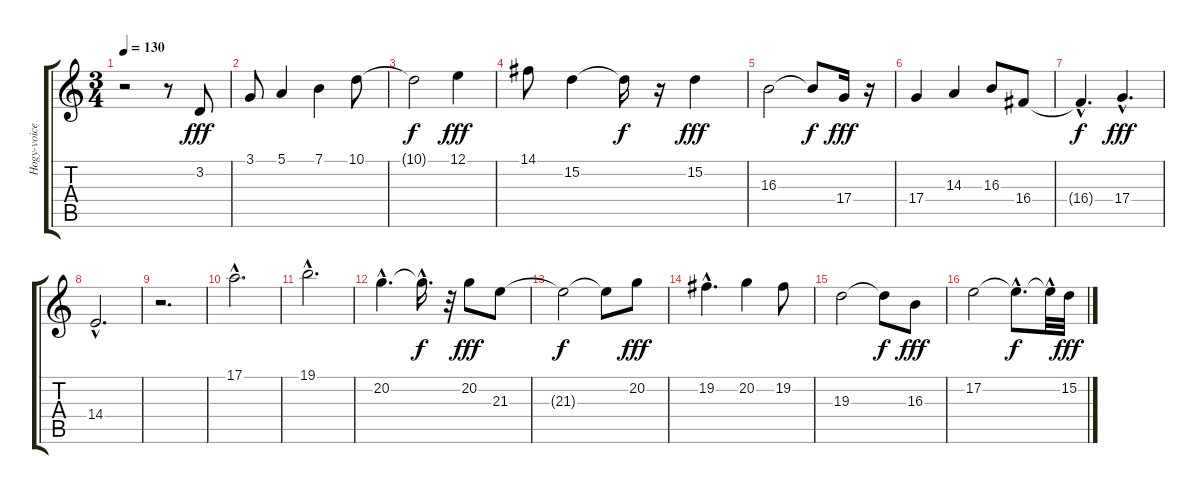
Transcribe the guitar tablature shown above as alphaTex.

\track ("Hogy-voice" "Hogy-voice") {instrument flute}
\staff {score tabs}
\tuning (E4 B3 G3 D3 A2 E2) {hide}
\ts (3 4)
\tempo 130
\clef g2
\ks c
r.2{dy f} r.8 3.2.8{dy fff} |
3.1.8 5.1.4 7.1.4 10.1.8 |
10.1{t}.2{dy f} 12.1.4{dy fff} |
14.1.8 15.2.4 15.2{t}.16{dy f} r.16 15.2.4{dy fff} |
16.3.2 16.3{t}.8{dy f} 17.4.16{dy fff} r.16 |
17.4.4 14.3.4 16.3.8 16.4.8 |
16.4{hac t}.4{d dy f} 17.4{hac}.4{d dy fff} |
14.4{hac}.2{d} |
r.2{d} |
17.1{hac}.2{d} |
19.1{hac}.2{d} |
20.2{hac}.4{d} 20.2{hac t}.16{d dy f} r.32 20.2.8{dy fff} 21.3.8 |
21.3{t}.2{dy f} 21.3{t}.8 20.2.8{dy fff} |
19.2{hac}.4{d} 20.2.4 19.2.8 |
19.3.2 19.3{t}.8{dy f} 16.3.8{dy fff} |
17.2.2 17.2{hac t}.8{d dy f} 17.2{hac t}.32 15.2.32{dy fff}
